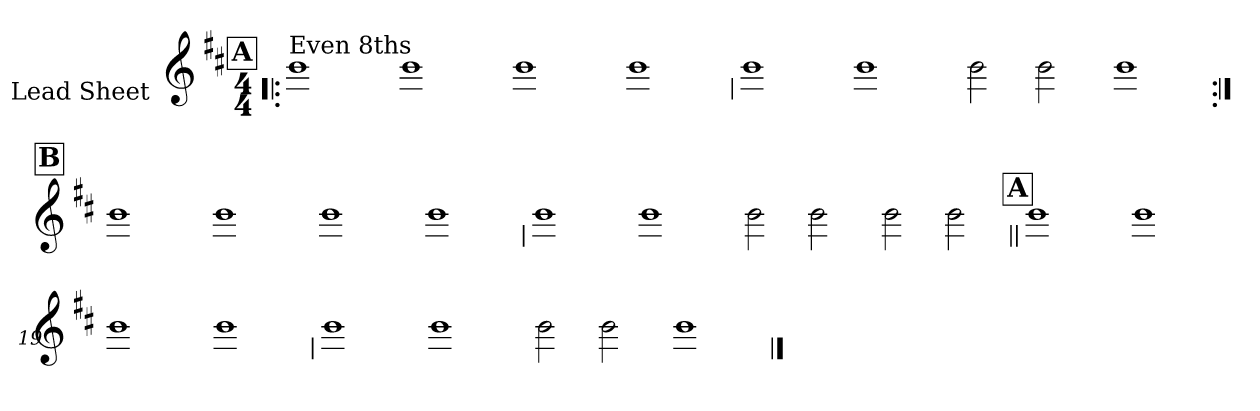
**kern
*part1
*staff1
*I"Lead Sheet
*stria0
*clefG2
*k[f#c#]
*D:
*M4/4
!!LO:REH:place=s1:a:t=A
=1!|:
!LO:TX:a:t=Even 8ths
1b
=2-
1b
=3-
1b
=4-
1b
!!LO:LB:g=z
=5
1b
=6-
1b
=7-
2b
2b
=8-
1b
!!LO:LB:g=z
!!LO:REH:place=s1:a:t=B
=9:|!
1b
=10-
1b
=11-
1b
=12-
1b
!!LO:LB:g=z
=13
1b
=14-
1b
=15-
2b
2b
=16-
2b
2b
!!LO:LB:g=z
!!LO:REH:place=s1:a:t=A
=17||
1b
=18-
1b
=19-
1b
=20-
1b
!!LO:LB:g=z
=21
1b
=22-
1b
=23-
2b
2b
=24-
1b
==
*-
